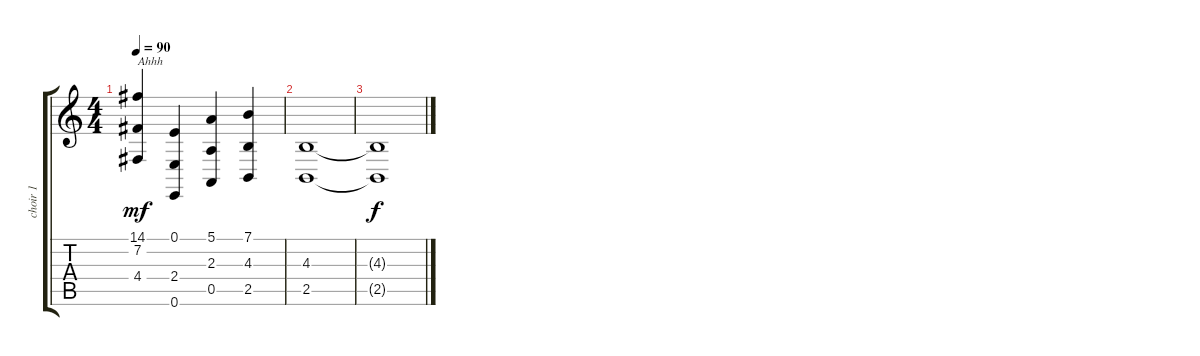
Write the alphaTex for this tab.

\track ("choir 1" "choir 1") {instrument lead2sawtooth}
\staff {score tabs}
\tuning (E4 B3 G3 D3 A2 E2) {hide}
\ts (4 4)
\tempo 90
\clef g2
\ks c
(14.1 7.2 4.4).4{txt "Ahhh" dy mf} (0.1 2.4 0.6).4 (5.1 2.3 0.5).4 (7.1 4.3 2.5).4 |
(4.3 2.5).1{volume 0} |
(4.3{t} 2.5{t}).1{dy f}
